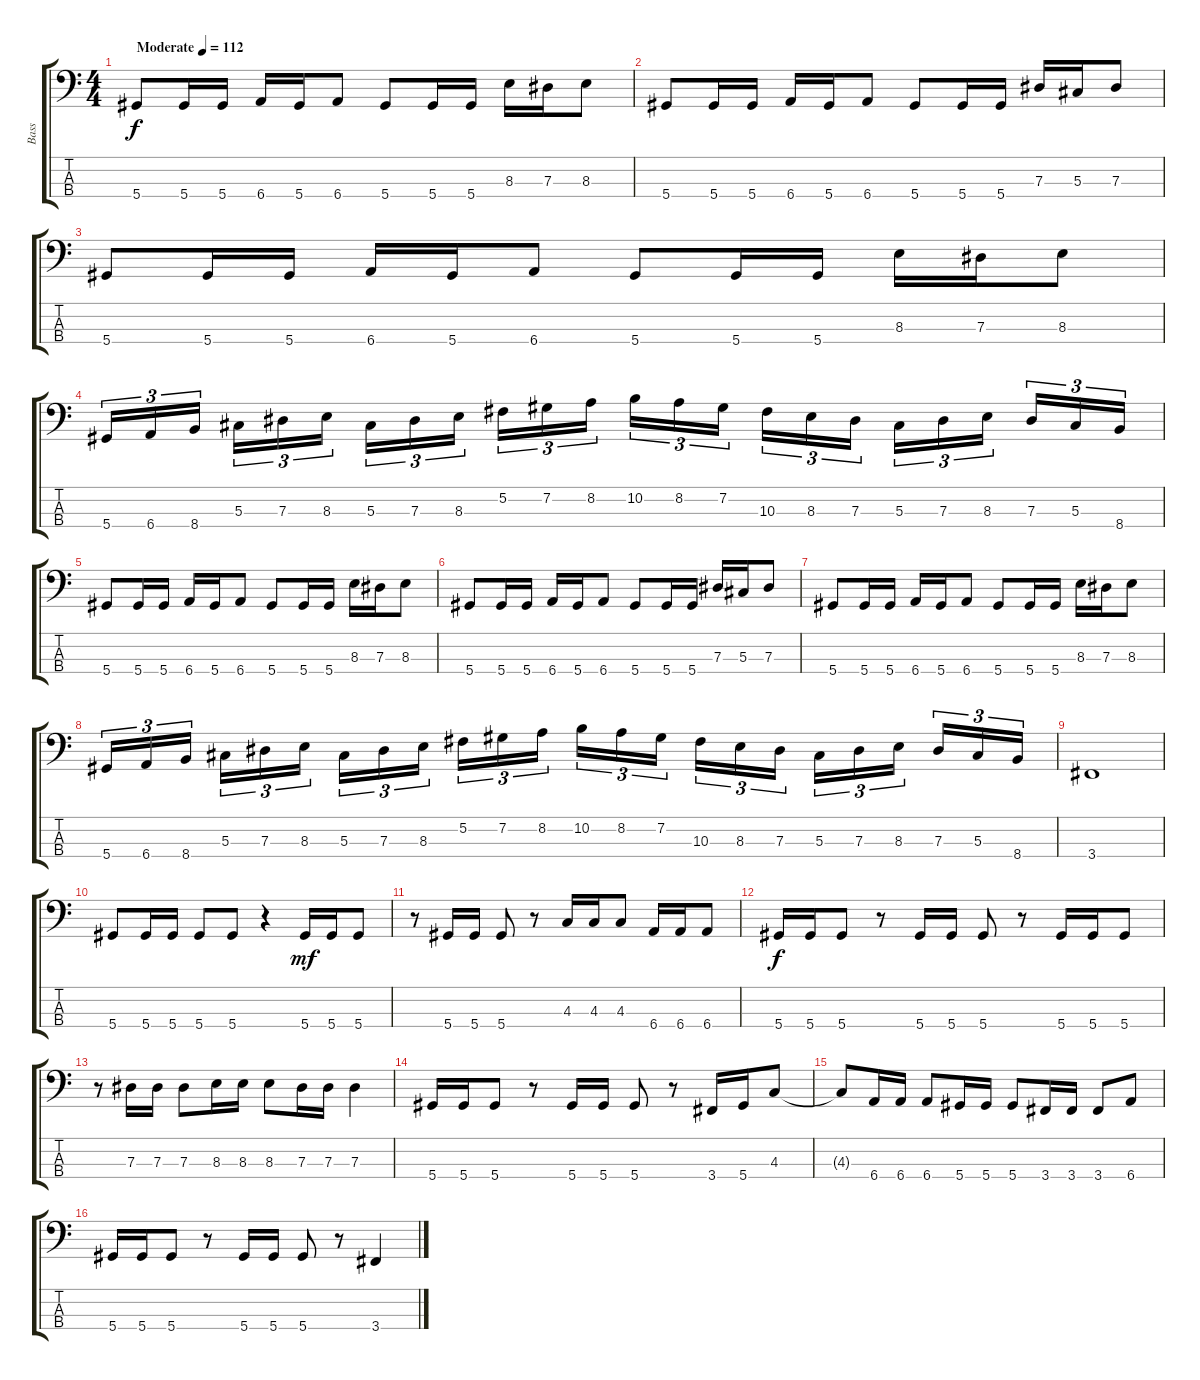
\track ("Bass" "Bass") {instrument electricbasspick}
\staff {score tabs}
\tuning (Gb2 Db2 Ab1 Eb1) {hide}
\ts (4 4)
\tempo (112 "Moderate")
\clef f4
\ks c
5.4.8{dy f instrument electricbasspick} 5.4.16 5.4.16 6.4.16 5.4.16 6.4.8 5.4.8 5.4.16 5.4.16 8.3.16 7.3.16 8.3.8 |
5.4.8 5.4.16 5.4.16 6.4.16 5.4.16 6.4.8 5.4.8 5.4.16 5.4.16 7.3.16 5.3.16 7.3.8 |
5.4.8 5.4.16 5.4.16 6.4.16 5.4.16 6.4.8 5.4.8 5.4.16 5.4.16 8.3.16 7.3.16 8.3.8 |
5.4.16{tu (3 2)} 6.4.16{tu (3 2)} 8.4.16{tu (3 2) beam splitsecondary} 5.3.16{tu (3 2)} 7.3.16{tu (3 2)} 8.3.16{tu (3 2)} 5.3.16{tu (3 2)} 7.3.16{tu (3 2)} 8.3.16{tu (3 2) beam splitsecondary} 5.2.16{tu (3 2)} 7.2.16{tu (3 2)} 8.2.16{tu (3 2)} 10.2.16{tu (3 2)} 8.2.16{tu (3 2)} 7.2.16{tu (3 2) beam splitsecondary} 10.3.16{tu (3 2)} 8.3.16{tu (3 2)} 7.3.16{tu (3 2)} 5.3.16{tu (3 2)} 7.3.16{tu (3 2)} 8.3.16{tu (3 2) beam splitsecondary} 7.3.16{tu (3 2)} 5.3.16{tu (3 2)} 8.4.16{tu (3 2)} |
5.4.8 5.4.16 5.4.16 6.4.16 5.4.16 6.4.8 5.4.8 5.4.16 5.4.16 8.3.16 7.3.16 8.3.8 |
5.4.8 5.4.16 5.4.16 6.4.16 5.4.16 6.4.8 5.4.8 5.4.16 5.4.16 7.3.16 5.3.16 7.3.8 |
5.4.8 5.4.16 5.4.16 6.4.16 5.4.16 6.4.8 5.4.8 5.4.16 5.4.16 8.3.16 7.3.16 8.3.8 |
5.4.16{tu (3 2)} 6.4.16{tu (3 2)} 8.4.16{tu (3 2) beam splitsecondary} 5.3.16{tu (3 2)} 7.3.16{tu (3 2)} 8.3.16{tu (3 2)} 5.3.16{tu (3 2)} 7.3.16{tu (3 2)} 8.3.16{tu (3 2) beam splitsecondary} 5.2.16{tu (3 2)} 7.2.16{tu (3 2)} 8.2.16{tu (3 2)} 10.2.16{tu (3 2)} 8.2.16{tu (3 2)} 7.2.16{tu (3 2) beam splitsecondary} 10.3.16{tu (3 2)} 8.3.16{tu (3 2)} 7.3.16{tu (3 2)} 5.3.16{tu (3 2)} 7.3.16{tu (3 2)} 8.3.16{tu (3 2) beam splitsecondary} 7.3.16{tu (3 2)} 5.3.16{tu (3 2)} 8.4.16{tu (3 2)} |
3.4.1 |
5.4.8 5.4.16 5.4.16 5.4.8 5.4.8 r.4 5.4.16{dy mf} 5.4.16 5.4.8 |
r.8 5.4.16 5.4.16 5.4.8 r.8 4.3.16 4.3.16 4.3.8 6.4.16 6.4.16 6.4.8 |
5.4.16{dy f} 5.4.16 5.4.8 r.8 5.4.16 5.4.16 5.4.8 r.8 5.4.16 5.4.16 5.4.8 |
r.8 7.3.16 7.3.16 7.3.8 8.3.16 8.3.16 8.3.8 7.3.16 7.3.16 7.3.4 |
5.4.16 5.4.16 5.4.8 r.8 5.4.16 5.4.16 5.4.8 r.8 3.4.16 5.4.16 4.3.8 |
4.3{t}.8 6.4.16 6.4.16 6.4.8 5.4.16 5.4.16 5.4.8 3.4.16 3.4.16 3.4.8 6.4.8 |
5.4.16 5.4.16 5.4.8 r.8 5.4.16 5.4.16 5.4.8 r.8 3.4.4
